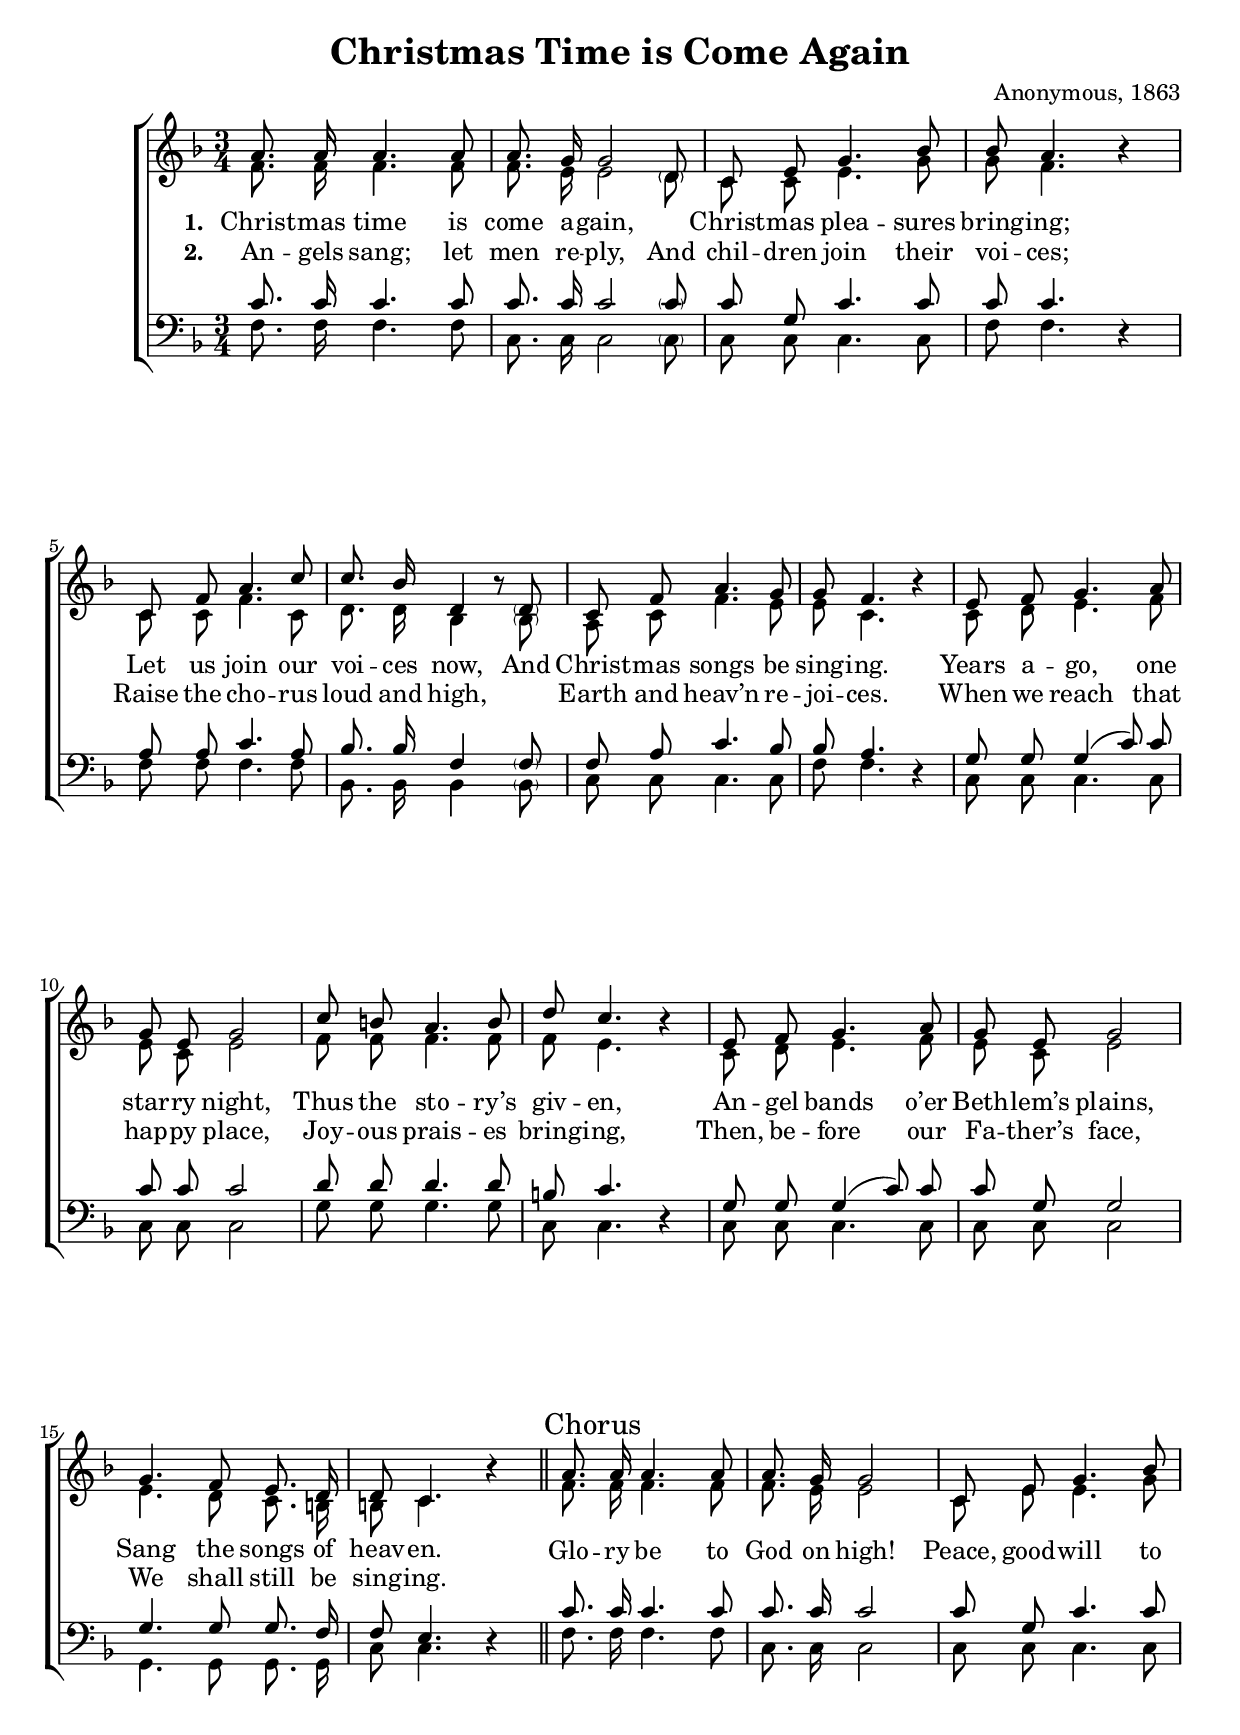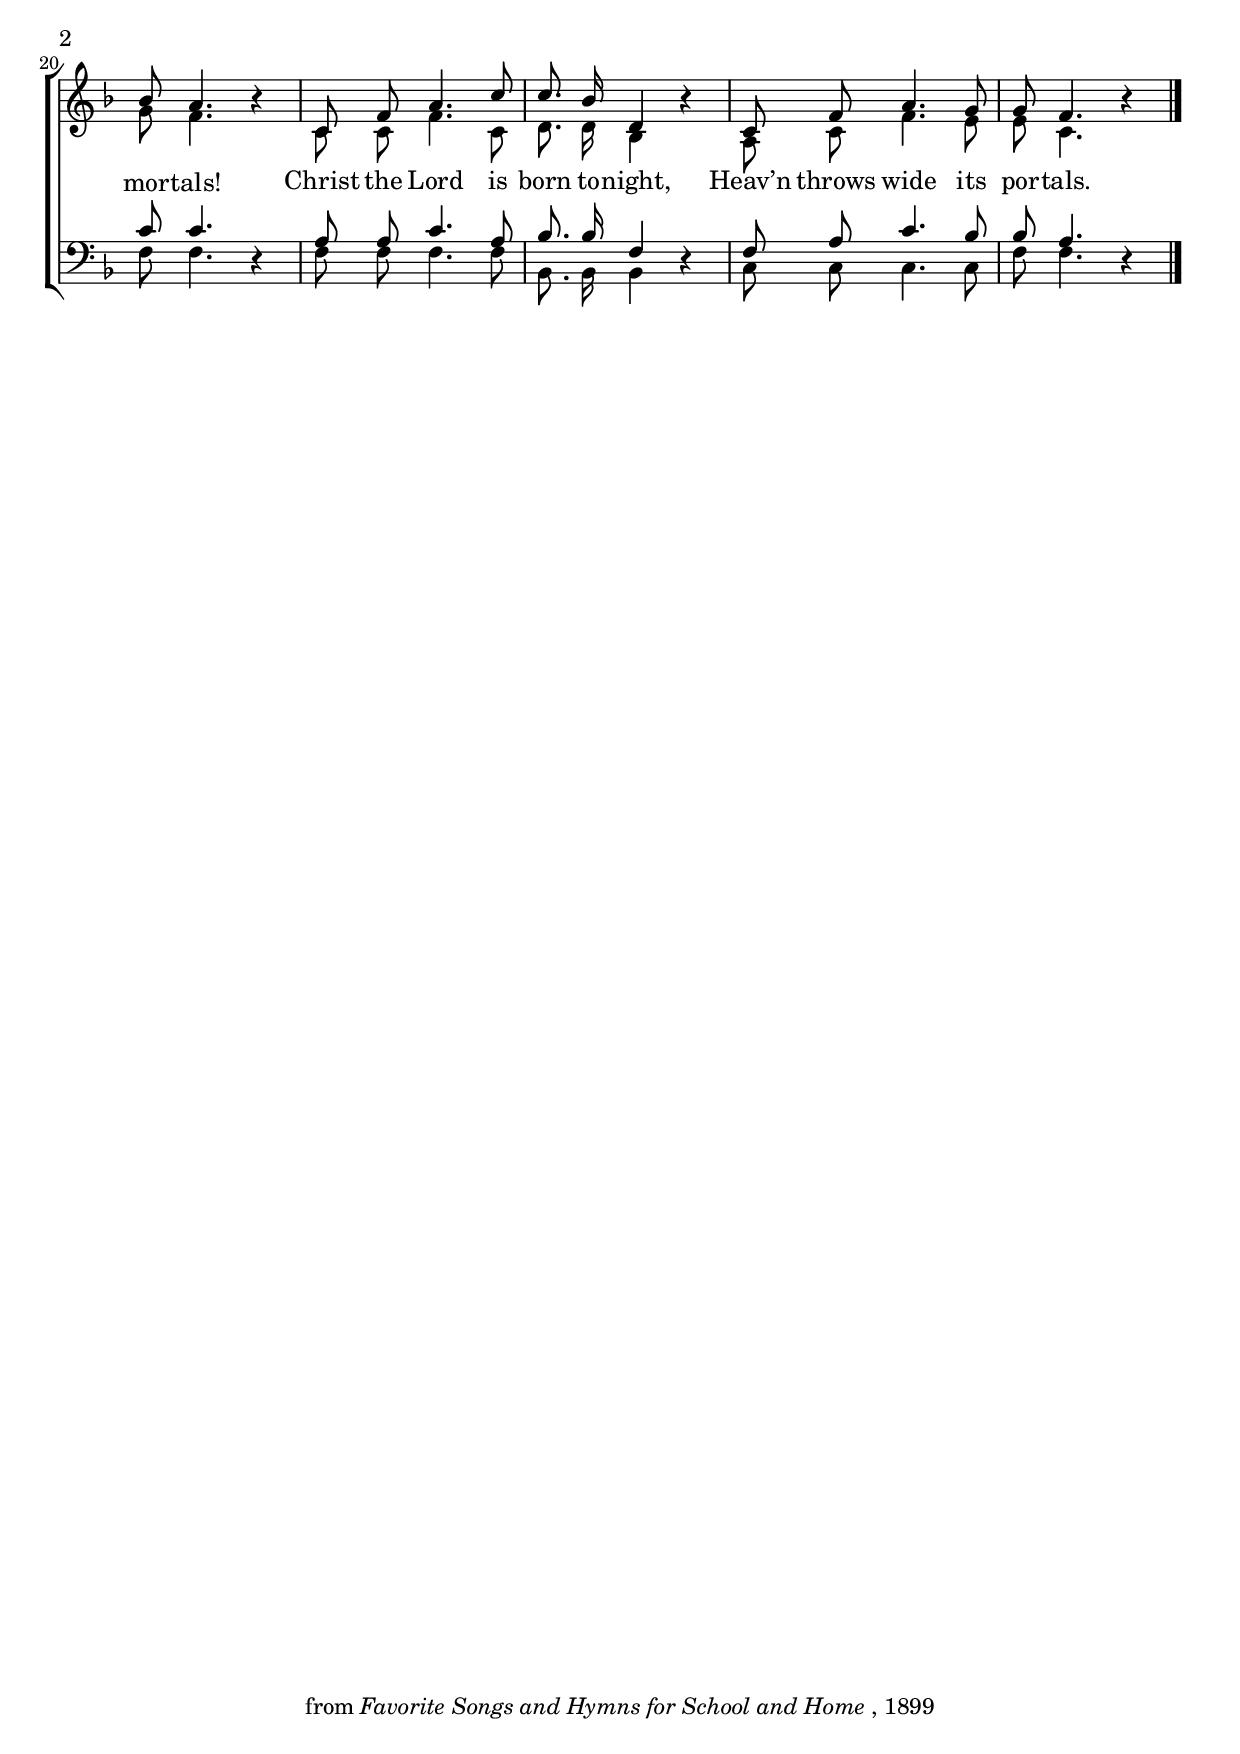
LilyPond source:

\version "2.14.2"
\include "util.ly"

\header {
  title = "Christmas Time is Come Again"
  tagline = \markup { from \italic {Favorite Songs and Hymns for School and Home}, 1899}
  composer = "Anonymous, 1863"
}

global = {
  \key f \major
  \time 3/4
  \autoBeamOff
  %\override DynamicLineSpanner #'staff-padding = #0.0
  %\override DynamicLineSpanner #'Y-extent = #'(-1 . 1)
}

sopMusic = \relative c' {
  a'8. a16 a4. a8 |
  a8. g16 << g2 {s4. \parenthesize d8 } >>
  c8 e g4. bes8 |
  bes a4. b4\rest |
  
  c,8 f a4. c8 |
  c8. bes16 d,4 bes'8\rest \parenthesize d,8 |
  c f a4. g8 |
  g f4. bes4\rest |
  e,8 f g4. a8 |
  
  g e g2 |
  c8 b a4. b8 |
  d c4. b4\rest |
  e,8 f g4. a8 |
  g e g2 |
  
  g4. f8 e8. d16 |
  d8 c4. b'4\rest \bar "||"
  \once \override Score.RehearsalMark #'self-alignment-X = #LEFT
  \mark "Chorus" a8. a16 a4. a8 |
  a8. g16 g2 c,8 e g4. bes8 |
  bes a4. b4\rest |
  
  c,8 f a4. c8 |
  c8. bes16 d,4 bes'4\rest |
  c,8 f a4. g8 |
  g f4. b4\rest \bar "|."
}
sopWords = \lyricmode {
  
}

altoMusic = \relative c' {
  f8. f16 f4. f8 |
  f8. e16 << e2 {s4. \parenthesize d8} >> |
  c8 c e4. g8 |
  g f4. s4 |
  
  c8 c f4. c8 |
  d8. d16 bes4 s8 \parenthesize bes8 |
  a c f4. e8 |
  e c4. s4 |
  c8 d e4. f8 |
  
  e c e2 |
  f8 f f4. f8 |
  f e4. s4 |
  c8 d e4. f8 |
  e c e2 |
  
  e4. d8 c8. b16 |
  b8 c4. s4 |
  f8. f16 f4. f8 |
  f8. e16 e2 |
  c8 e e4. g8 |
  
  g8 f4. s4 |
  c8 c f4. c8 |
  d8. d16 bes4 s4 |
  a8 c f4. e8 |
  e c4. s4 \bar "|."
}

altoWords = \lyricmode {
  \dropLyricsV
  \set stanza = #"1. "
   Christ -- mas time is come a -- gain, \skip1
    Christ -- mas plea -- sures bring -- ing;
  Let us join our voi -- ces now,
    And Christ -- mas songs be sing -- ing.
  Years a -- go, one star -- ry night,
    Thus the sto -- ry’s giv -- en,
  An -- gel bands o’er Beth -- lem’s plains,
    Sang the songs of heav -- en.

  \dropLyricsVII
  
  Glo -- ry be to God on high!
    Peace, good -- will to
    mor -- tals!
  \dropLyricsV
  Christ the Lord is born to -- night,
    Heav’n throws wide its por -- tals.

}
altoWordsII = \lyricmode {
  \dropLyricsV
%\markup\italic
  \set stanza = #"2. "
  An -- gels sang; let men re -- ply,
    And chil -- dren join their voi -- ces;
  Raise the cho -- rus loud and high,
    \skip 1 Earth and heav’n re -- joi -- ces.
  When we reach that hap -- py place,
    Joy -- ous prais -- es bring -- ing,
  Then, be -- fore our Fa -- ther’s face,
    We shall still be sing -- ing.
}
altoWordsIII = \lyricmode {
  \set stanza = #"3. "
  \set ignoreMelismata = ##t
}
altoWordsIV = \lyricmode {
  \set stanza = #"4. "
  \set ignoreMelismata = ##t
}
altoWordsV = \lyricmode {
  \set stanza = #"5. "
  \set ignoreMelismata = ##t
}
altoWordsVI = \lyricmode {
  \set stanza = #"6. "
  \set ignoreMelismata = ##t
}
tenorMusic = \relative c' {
  c8. c16 c4. c8 |
  c8. c16 << c2 { s4. \parenthesize c8 } >> |
  c g c4. c8 |
  c c4. s4 |
  
  a8 a c4. a8 |
  bes8. bes16 f4 s8 \parenthesize f8 |
  f a c4. bes8 |
  bes a4. s4 |
  g8 g g4( c8) c |
  
  c c c2 |
  d8 d d4. d8 |
  b c4. s4 |
  g8 g g4( c8) c |
  c g g2 |
  
  g4. g8 g8. f16 |
  f8 e4. s4 |
  c'8. c16 c4. c8 |
  c8. c16 c2 |
  c8 g c4. c8 |
  
  c c4. s4 |
  a8 a c4. a8 |
  bes8. bes16 f4 s4 |
  f8 a c4. bes8 |
  bes a4. s4 \bar "|."
}
tenorWords = \lyricmode {

}

bassMusic = \relative c {
  f8. f16 f4. f8 |
  c8. c16 << c2 {s4. \parenthesize c8} >>
  c c c4. c8 |
  f f4. d4\rest |
  
  f8 f f4. f8 |
  bes,8. bes16 bes4 s8 \parenthesize bes8 |
  c c c4. c8 |
  f f4. d4\rest |
  c8 c c4. c8 |
  
  c c c2 |
  g'8 g g4. g8 |
  c, c4. d4\rest |
  c8 c c4. c8 |
  c c c2 |
  
  g4. g8 g8. g16 |
  c8 c4. d4\rest |
  f8. f16 f4. f8 |
  c8. c16 c2 |
  c8 c c4. c8 |
  
  f8 f4. d4\rest |
  f8 f f4. f8 |
  bes,8. bes16 bes4 d\rest |
  c8 c c4. c8 |
  f f4. d4\rest \bar "|."
}
bassWords = \lyricmode {

}

pianoRH = \relative c' {
  
}
pianoLH = \relative c' {
  
}

\score {
  <<
   \new ChoirStaff <<
    \new Staff = women <<
      \new Voice = "sopranos" { \voiceOne << \global \sopMusic >> }
      \new Voice = "altos" { \voiceTwo << \global \altoMusic >> }
    >>
    \new Lyrics \with { alignAboveContext = #"women" \override VerticalAxisGroup #'nonstaff-relatedstaff-spacing = #'((basic-distance . 1))} \lyricsto "sopranos" \sopWords
    \new Lyrics = "altosVI"  \with { alignBelowContext = #"women" } \lyricsto "altos" \altoWordsVI
    \new Lyrics = "altosV"  \with { alignBelowContext = #"women" } \lyricsto "altos" \altoWordsV
    \new Lyrics = "altosIV"  \with { alignBelowContext = #"women" } \lyricsto "altos" \altoWordsIV
    \new Lyrics = "altosIII"  \with { alignBelowContext = #"women" } \lyricsto "altos" \altoWordsIII
    \new Lyrics = "altosII"  \with { alignBelowContext = #"women" } \lyricsto "altos" \altoWordsII
    \new Lyrics = "altos"  \with { alignBelowContext = #"women" \override VerticalAxisGroup #'nonstaff-relatedstaff-spacing = #'((basic-distance . 1)) } \lyricsto "altos" \altoWords
   \new Staff = men <<
      \clef bass
      \new Voice = "tenors" { \voiceOne << \global \tenorMusic >> }
      \new Voice = "basses" { \voiceTwo << \global \bassMusic >> }
    >>
    \new Lyrics \with { alignAboveContext = #"men" \override VerticalAxisGroup #'nonstaff-relatedstaff-spacing = #'((basic-distance . 1)) } \lyricsto "tenors" \tenorWords
    \new Lyrics \with { alignBelowContext = #"men" \override VerticalAxisGroup #'nonstaff-relatedstaff-spacing = #'((basic-distance . 1)) } \lyricsto "basses" \bassWords
  >>
%    \new PianoStaff << \new Staff { \new Voice { \pianoRH } } \new Staff { \clef "bass" \pianoLH } >>
  >>
  \layout { }
  \midi {
    \tempo 4 = 95
    \set Staff.midiInstrument = "flute"
  
    \context {
      \Voice
      \remove "Dynamic_performer"
    }
  }
}
